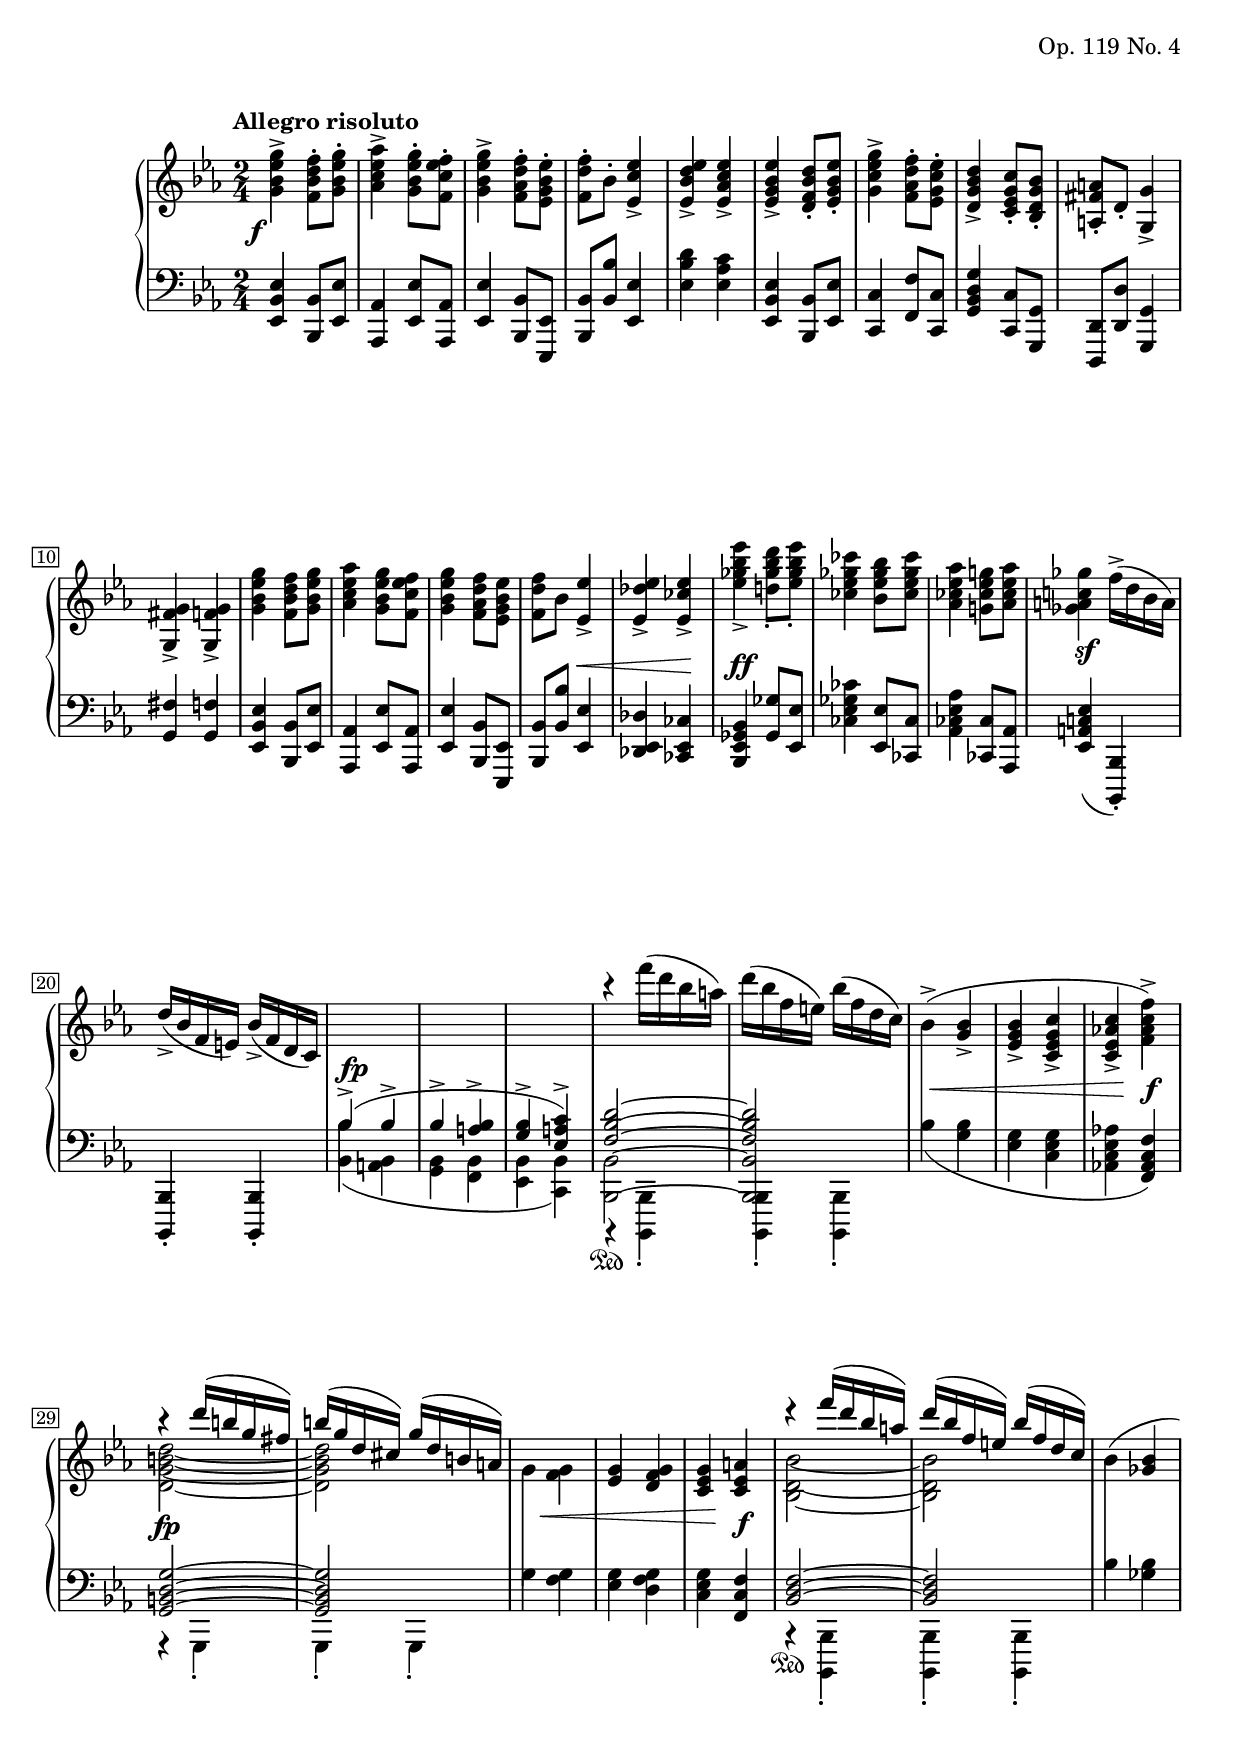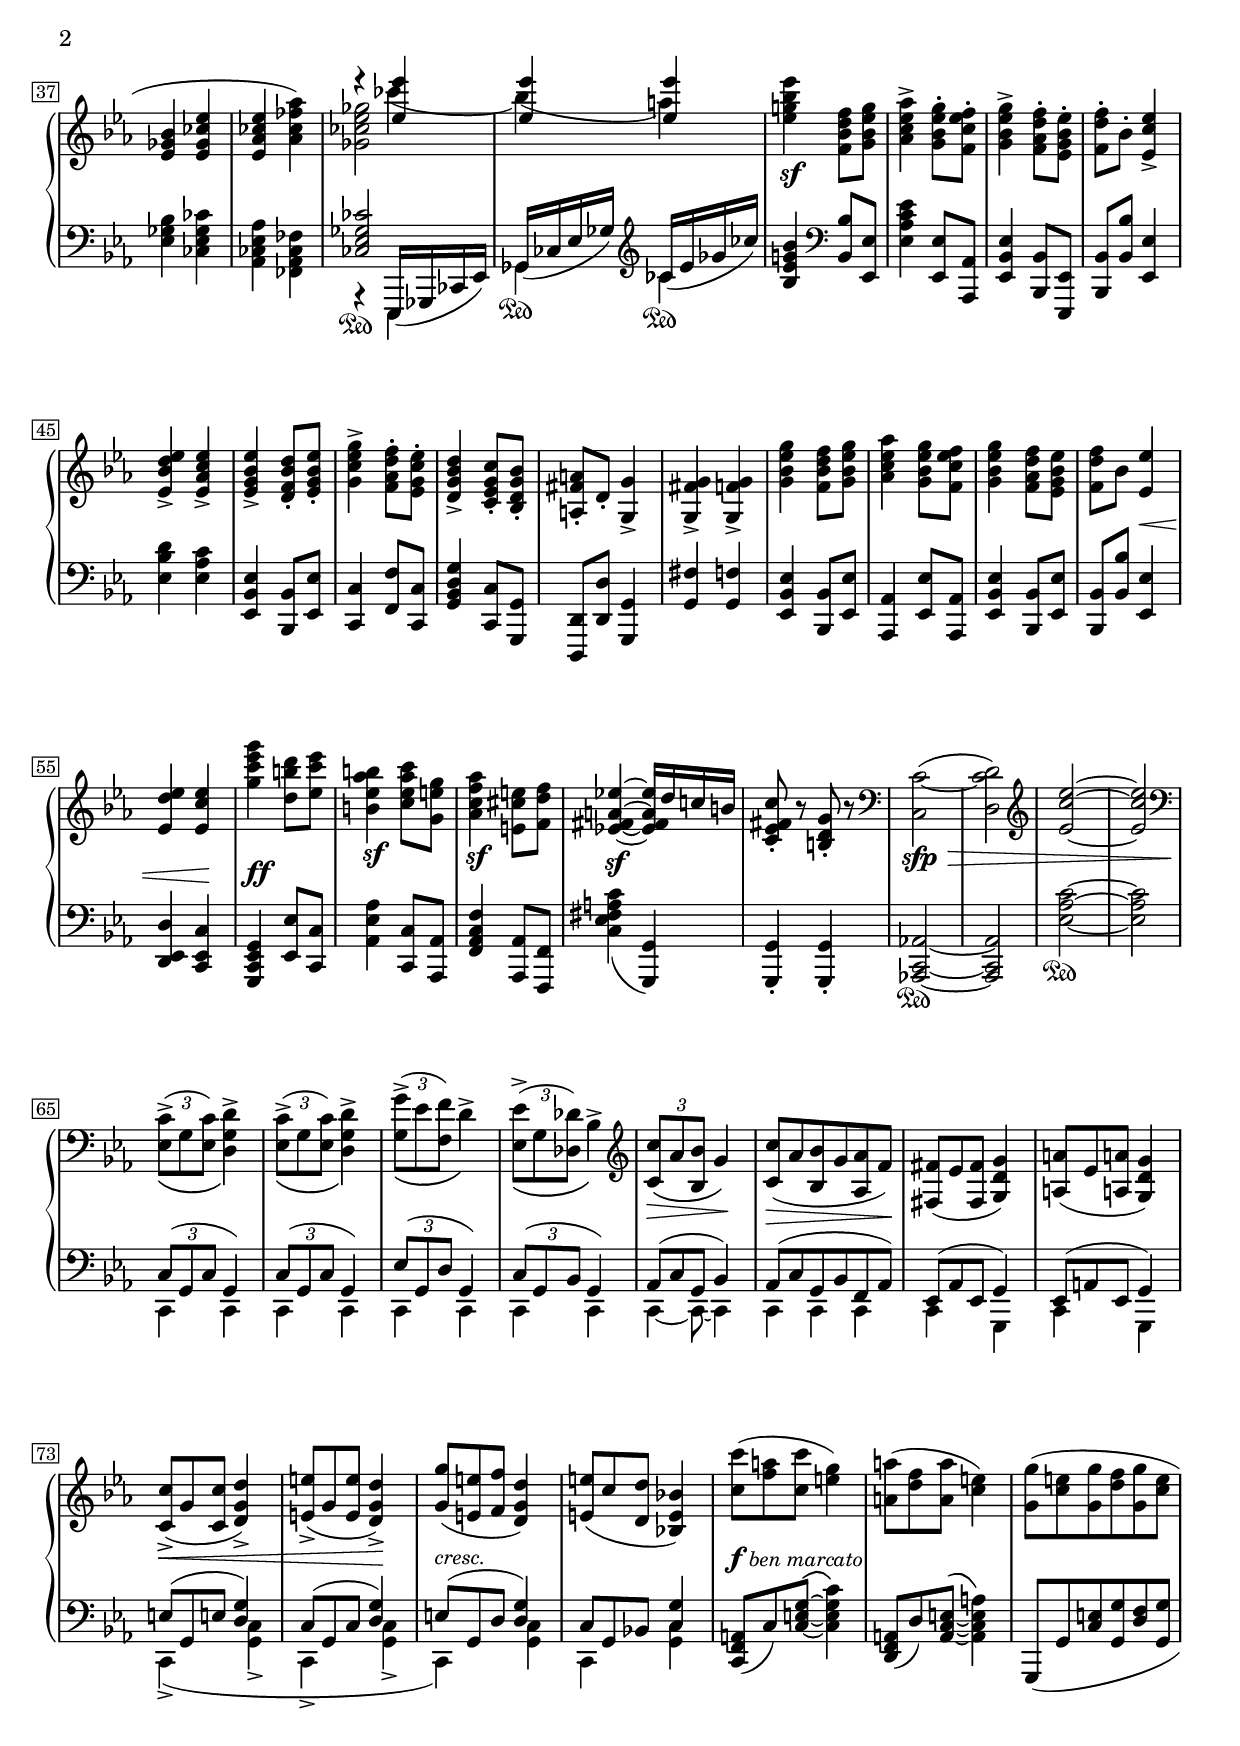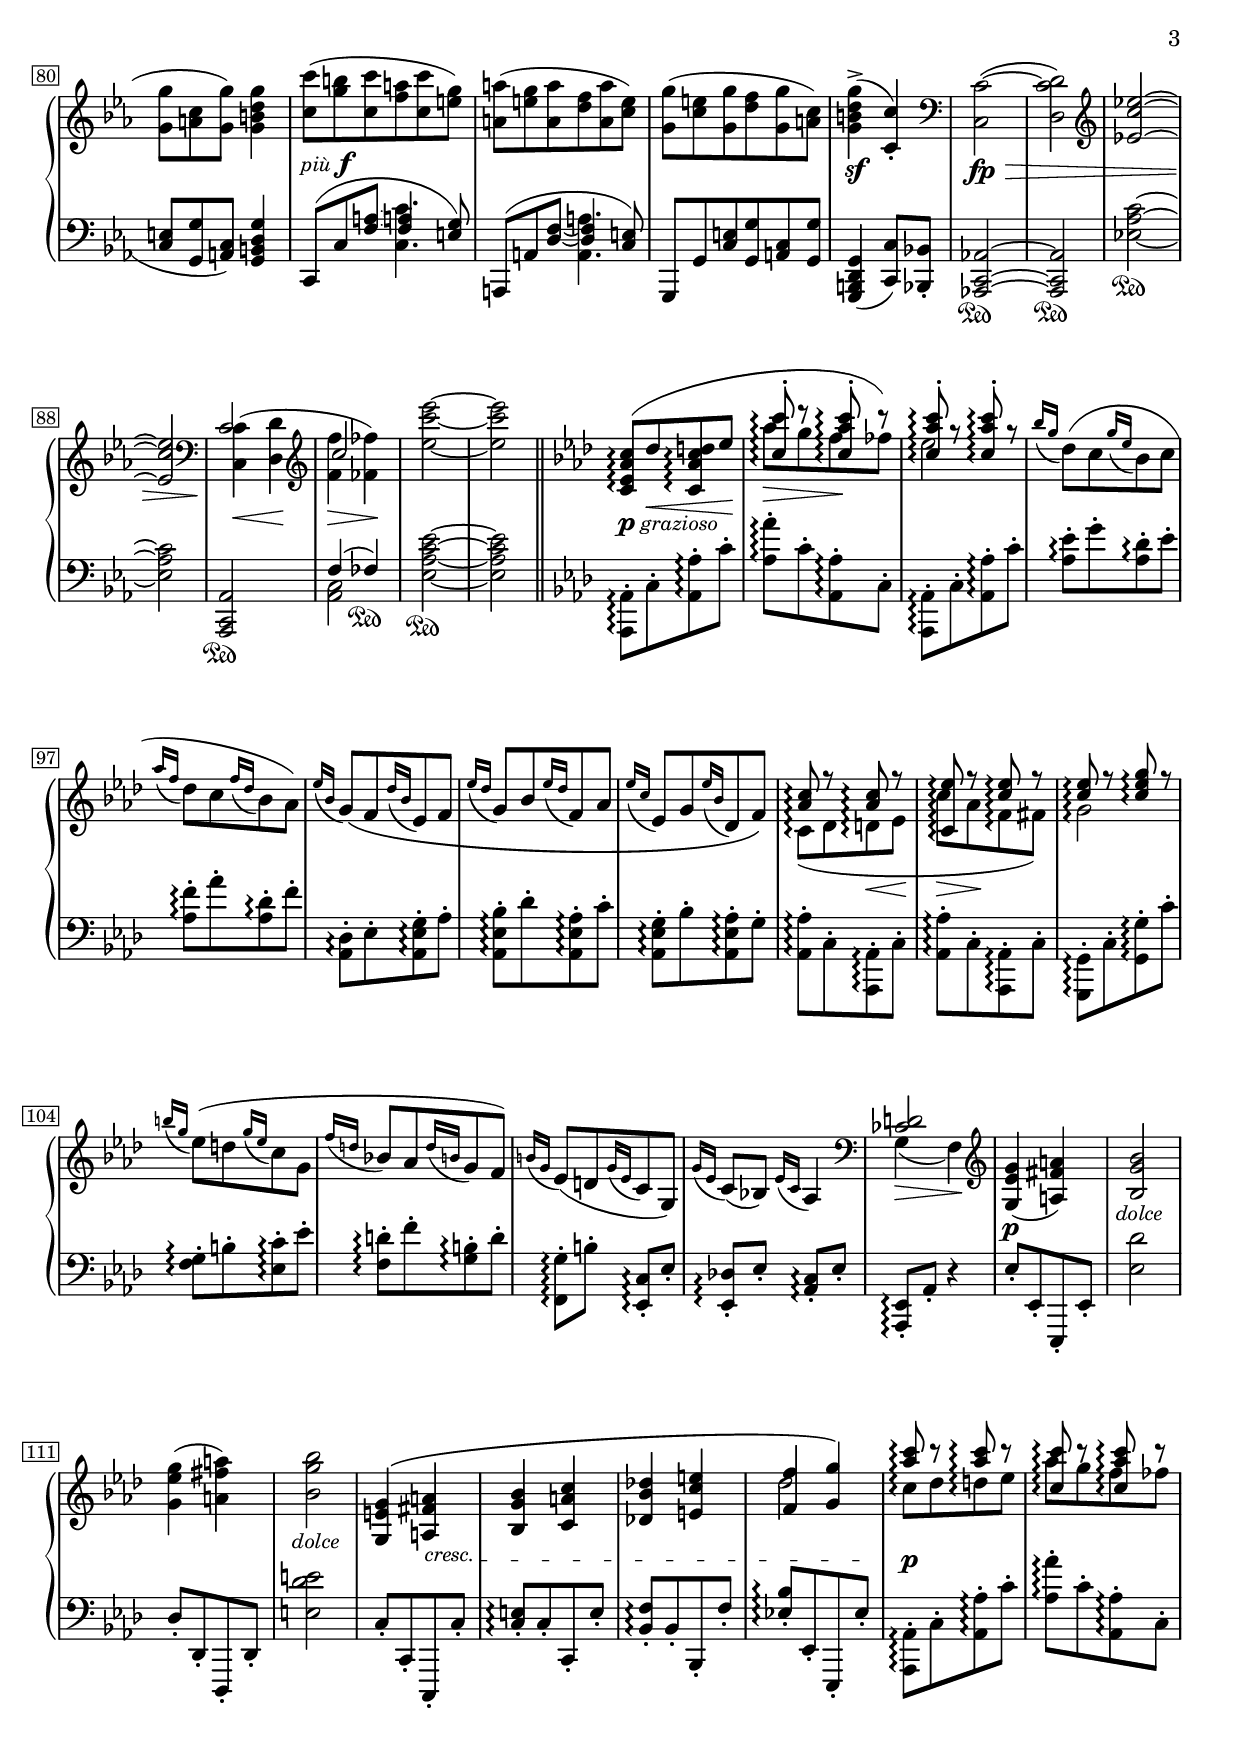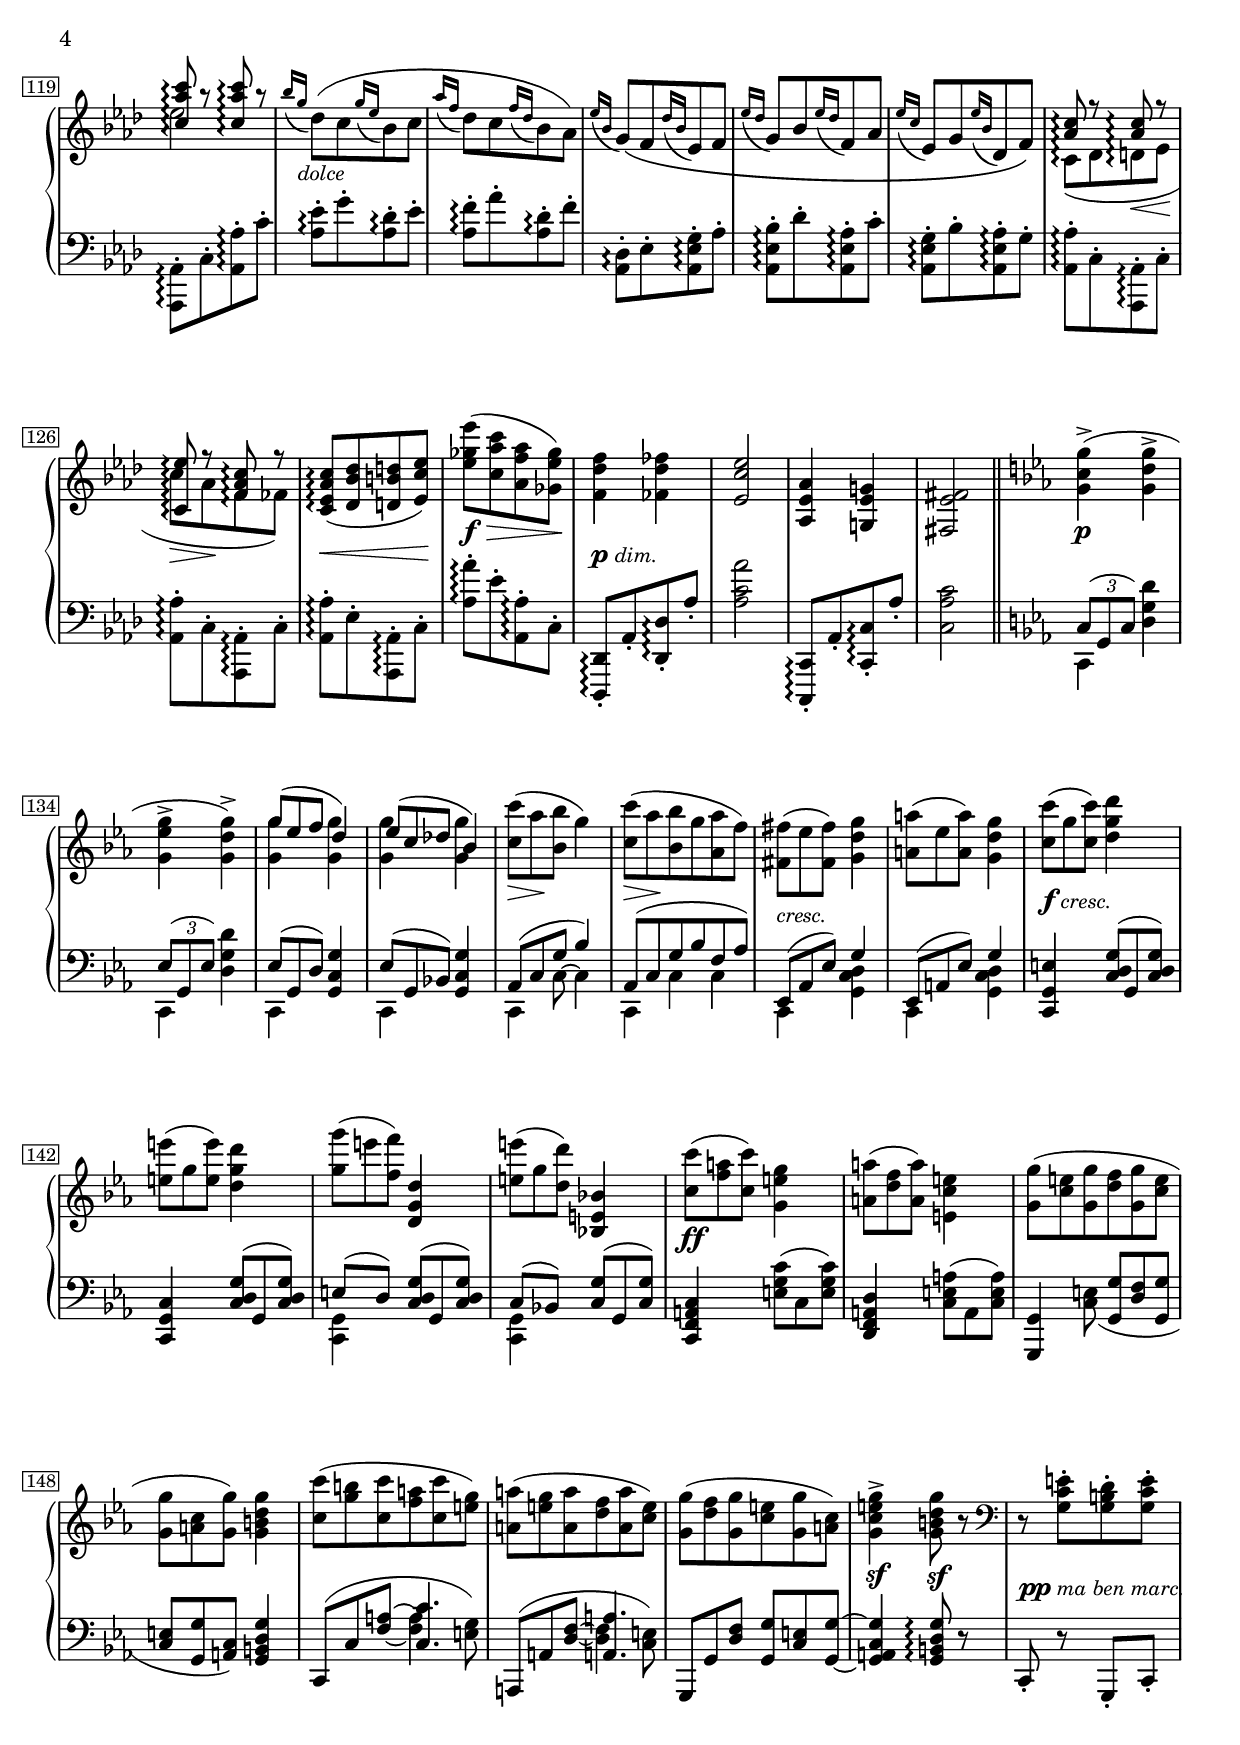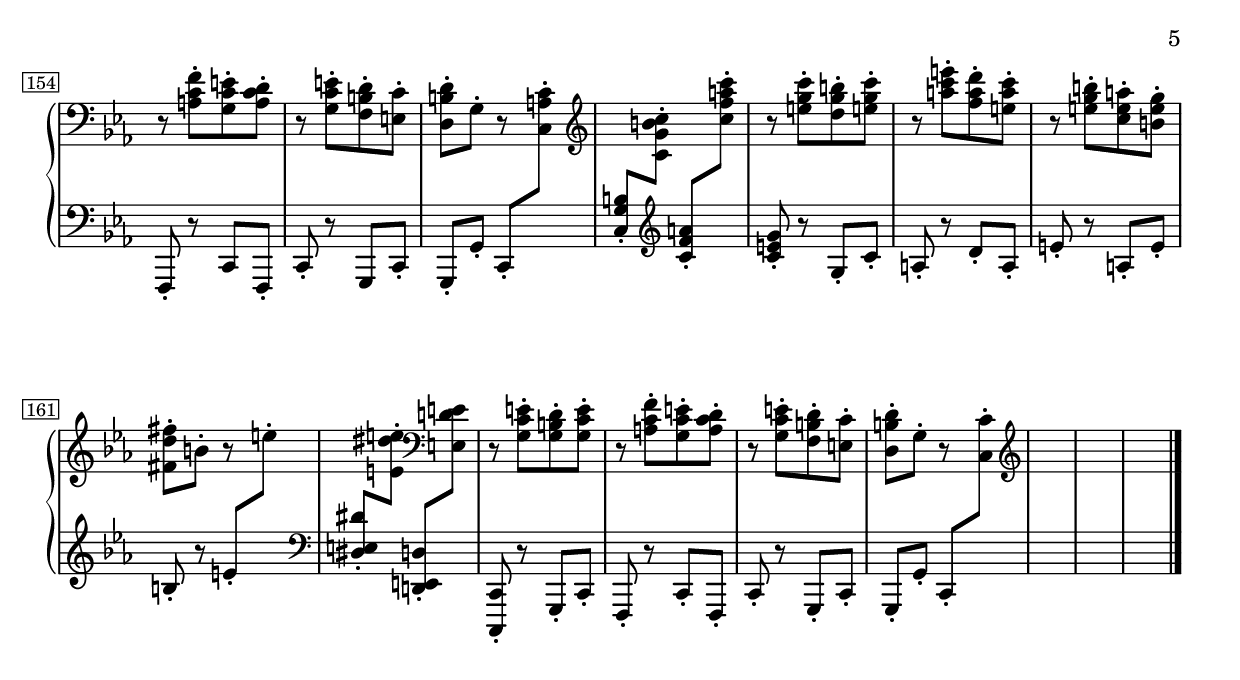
Global = {
  \key ees \major
  \time 2/4
  \include "../global.ly"
}

bottom = { \change Staff = "lower"\stemUp }
top = { \change Staff = "upper"\stemDown }

Ped = \markup { \hspace #-1.5 \musicglyph #"pedal.Ped" }
cresc = { \override TextSpanner.bound-details.left.text = \markup { \small "cresc. " } }
dolce = \markup { \hspace #-1.3 \italic\small "dolce" }

Sopran = \context Voice = "one" \relative c'' {
  \voiceOne
  \override MultiMeasureRest.staff-position = #0
  \override Rest.staff-position = #0
  \slurNeutral\stemNeutral
  %1
  \tempo \markup { \bold Allegro risoluto }
  | <g bes ees g>4^> <f bes d f>8^.[ <g bes ees g>^.]
  | <aes c ees aes>4^> <g bes ees g>8^.[ <f c' ees f>^.]
  | <g bes ees g>4^> <f aes d f>8^.[ <ees g bes ees>^.]
  | <f d' f>8^.[ bes^.] <ees, c' ees>4_>
  %5
  | <ees bes' d ees>_> <ees aes c ees>_>
  | <ees g bes ees>4_> <d f bes d>8_.[ <ees g bes ees>_.]
  | <g c ees g>4^> <f aes d f>8^.[ <ees g c ees>^.]
  | <d g bes d>4_> <c ees g c>8_.[ <bes d g bes>_.]
  | <a! fis' a!>8_.[ d_.] <g, g'>4_>
  %10
  | <g fis' g>4_> <g f'! g>4_>
  | <g' bes ees g>4 <f bes d f>8[ <g bes ees g>]
  | <aes c ees aes>4 <g bes ees g>8[ <f c' ees f>]
  | <g bes ees g>4 <f aes d f>8[ <ees g bes ees>]
  | <f d' f>8[ bes]
    \once\override Hairpin.self-alignment-Y = #6
    <ees, ees'>4_>\<
  %15
  | <ees des' ees>4_> <ees ces' ees>_>\!
  | \once\override Staff.TextScript.extra-offset = #'(-0.5 . -2)
    <ees' ges bes ees>4_>_\markup { \dynamic ff }
    <d ges bes d>8_.[ <ees ges bes ees>_.]
  | <ces ees ges ces>4 <bes ees ges bes>8[ <ces ees ges ces>]
  | <aes ces ees aes>4 <g! ces ees g!>8[ <aes ces ees aes>]
  | <ges a! c! ges'>4\sf f'16^>[( d bes a])
  %20
  | d_>[( bes f e!]) bes'_>[( f d c])
  | s2
  | s2
  | s2
  | bes''4\rest f'16[( d bes a!])
  %25
  | d[( bes f e!]) bes'[( f d c])
  | \once\override Stem.cross-staff = ##t
    \once\override Stem.length = #22
    \once\override Stem.flag-style = #'no-flag
    bes4^>(<g bes>_>
  | <ees g bes>_> <c ees g c>_>
  | <c ees aes! c>_>
    \once\override Staff.TextScript.extra-offset = #'(0.2 . -2.7)
    <f aes c f>^>)_\markup { \dynamic f }
  | \stemUp\slurUp bes'4\rest d16[( b! g fis])
  %30
  | b![( g d cis]) g'[( d b! a!])
  | \once\override Stem.cross-staff = ##t
    \once\override Stem.length = #22
    \once\override Stem.flag-style = #'no-flag
    \stemDown g4 <f g>
  | \stemNeutral <ees g> <d f g>
  | <c ees g>
    \once\override Staff.TextScript.extra-offset = #'(0.2 . -1)
    <c ees a!>_\markup { \dynamic f }
  | \stemUp\slurUp d''4\rest f16[( d bes a!])
  %35
  | d[( bes f e!]) bes'[( f d c])
  | \stemDown
    \once\override Stem.cross-staff = ##t
    \once\override Stem.length = #22
    \once\override Stem.flag-style = #'no-flag
    bes4( \stemNeutral <ges bes>
  | <ees ges bes> <ees ges ces ees>
  | <ees aes ces ees> <aes ces fes aes>)
  | e''4\rest \stemUp <ees, ees'>4
  %40
  | <ees ees'>4 <ees ees'>
  | \stemDown <ees g! bes ees>_\sf <f, bes d f>8[ <g bes ees g>]
  | \stemNeutral <aes c ees aes>4^> <g bes ees g>8^.[ <f c' ees f>^.]
  | <g bes ees g>4^> <f aes d f>8^.[ <ees g bes ees>^.]
  | <f d' f>8^.[ bes^.] <ees, c' ees>4_>
  %45
  | <ees bes' d ees>_> <ees aes c ees>_>
  | <ees g bes ees>4_> <d f bes d>8_.[ <ees g bes ees>_.]
  | <g c ees g>4^> <f aes d f>8^.[ <ees g c ees>^.]
  | <d g bes d>4_> <c ees g c>8_.[ <bes d g bes>_.]
  | <a! fis' a!>8_.[ d_.] <g, g'>4_>
  %50
  | <g fis' g>4_> <g f'! g>4_>
  | <g' bes ees g>4 <f bes d f>8[ <g bes ees g>]
  | <aes c ees aes>4 <g bes ees g>8[ <f c' ees f>]
  | <g bes ees g>4 <f aes d f>8[ <ees g bes ees>]
  | <f d' f>8[ bes]
    \once\override Hairpin.self-alignment-Y = #6
    <ees, ees'>4\<
  %55
  | <ees d' ees> <ees c' ees>\!
  | \once\override Staff.TextScript.extra-offset = #'(-0.2 . -2.5)
    <g' c ees g>_\markup { \dynamic ff }
    <d b'! d>8[ <ees c' ees>]
  | <b! ees aes b!>4\sf <c ees aes c>8[ <g e'! g>]
  | <aes c f aes>4\sf <e! cis' e!>8[ <f d' f>]
  | <ees_~ fis_~ a!~ ees'~>4\sf q16[ d' c b!]
  %60
  | <c, ees fis c'>8_. r <b! d g>_. r
    \clef bass
  | <c, c'_~>2\sfp(\>
  | <d c' d>)
  | \clef treble
    <ees'_~ c'~ ees~>
  | q
    \clef bass
  %65
  | \slurNeutral\phrasingSlurDown
    \tuplet 3/2 { <ees, c'>8^>\!\(( g <ees c'>) } <d g d'>4^>\)
  | \tuplet 3/2 { <ees c'>8^>\(( g <ees c'>) } <d g d'>4^>\)
  | \tuplet 3/2 { <g g'>8^>\(( ees' <f, f'>) } d'4^>\)
  | \tuplet 3/2 { <ees, ees'>8^>\(( g <des des'>) } bes'4^>\)
    \clef treble
  | \tuplet 3/2 { <c c'>8\>\( aes' <bes, bes'> } g'4\)\!
  %70
  | \omit TupletBracket \omit TupletNumber
    \tuplet 6/4 { <c, c'>8[(\> aes' <bes, bes'> g' <aes, aes'> f'])\! }
  | \tuplet 3/2 { <fis, fis'>( ees' <fis, fis'> } <g d' g>4)
  | \tuplet 3/2 { <a! a'!>8( ees' <a,! a'!> } <g d' g>4)
  | \tuplet 3/2 { <c c'>8_>(\< g' <c, c'> } <d g d'>4_>)
  | \tuplet 3/2 { <e! e'!>8_>( g <e e'> } <d g d'>4_>)\!
  %75
  | \stemUp
    \tuplet 3/2 { <g g'>8[( <e! e'!> <f f'>] } <d g d'>4)
  | \tuplet 3/2 { <e! e'!>8[( c' <d, d'>] } <bes! e bes'!>4)
  | \stemNeutral
    \tuplet 3/2 {
      \once\override Staff.TextScript.extra-offset = #'(-0.2 . -2)
      <c' c'>8[(_\markup {
      \dynamic f \italic\small "ben marcato"
    } <f a!> <c c'>] } <e! g>4)
  | \tuplet 3/2 { <a,! a'!>8[( <d f> <a a'>] } <c e!>4)
  | \tuplet 6/4 { <g g'>8[( <c e!> <g g'> <d' f> <g, g'> <c e>] }
  %80
  | \tuplet 3/2 { <g g'>[ <a! c> <g g'>]) } <g b! d g>4
  | \tuplet 6/4 {
      \once\override Staff.TextScript.extra-offset = #'(-0.2 . -0.5)
      <c c'>8[(_\markup {
      \italic\small "più" \dynamic f
    }
    <g' b!> <c, c'> <f a!> <c c'> <e! g>]) }
  | \tuplet 6/4 { <a,! a'!>8[( <e'! g> <a, a'> <d f> <a a'> <c e>]) }
  | \tuplet 6/4 { <g g'>8[( <c e!> <g g'> <d' f> <g, g'> <a! c>]) }
  | <g b! d g>4^>(\sf <c, c'>_.)
    \clef bass
  %85
  | <c, c'~>2\fp(\>
  | <d c' d>)
    \clef treble
  | <ees'!~ c'~ ees!~>
  | q
    \clef bass
  | \stemUp c\!
    \clef treble
  %90
  | c'
  | \stemDown <ees_~ c'_~ ees~>
  | q
    \key aes \major
    %\break
  | \stemUp
    \once\shape #'((0 . 0) (0 . 1) (0 . 1.5) (0 . -2)) Slur
    <c, ees aes c>8[^(_\markup {
      \dynamic p \italic\small "grazioso"
    }
    \arpeggio des'\< <c, aes' c d!>\arpeggio ees']\!
  | \once\override NoteColumn.force-hshift = #0.5 <c c'>^. d'\rest
    \once\override NoteColumn.force-hshift = #0.5 <c, aes' c>^. c'\rest)
  %95
  | <c, aes' c>^. g'\rest
    \once\override Arpeggio.positions = #'(-0.2 . 4)
    <c, aes' c>^.\arpeggio g'\rest
  | \slurDown \acciaccatura { \stemUp bes16 g } \stemDown des8[^( c
    \acciaccatura { \stemUp g'16 ees } \stemDown bes8 c]
  | \acciaccatura { \stemUp aes'16 f } \stemDown des8[ c
    \acciaccatura { \stemUp f16 des } \stemDown bes8 aes])
  | \stemUp
    \acciaccatura { \stemUp ees'16 bes }
    \once\shape #'((0.3 . 0) (0 . -1) (0 . -1.5) (0 . 0)) PhrasingSlur
    g8[_\( f \acciaccatura { \stemUp des'16 bes } ees,8 f]
  | \acciaccatura { \stemUp ees'16 des } g,8[ bes \acciaccatura { \stemUp ees16 des } f,8 aes]
  %100
  | \acciaccatura { \stemUp ees'16 c } ees,8[ g \acciaccatura { \stemUp ees'16 bes } des,8 f]\)
  | <aes c>8 f'\rest <aes, c> f'\rest
  | \once\override Arpeggio.positions = #'(-3.8 . 1.8)
    <c, ees'>\arpeggio f'\rest
    \once\override Arpeggio.positions = #'(-2.8 . 1.8)
    <c ees>\arpeggio f\rest
  | <c ees> f\rest
    \once\override Arpeggio.positions = #'(-0.3 . 2.6)
    <c ees g>\arpeggio f\rest
  | \stemDown \acciaccatura { \stemUp b16 g } \stemDown ees8[^( d!
    \acciaccatura { \stemUp g16 ees } \stemDown c8 g]
  %105
  | \acciaccatura { \stemUp f'16 d! } bes!8[ aes \acciaccatura { \stemUp d16 b! } g8 f])
  | \acciaccatura { \stemUp b!16 g } ees8[( d! \acciaccatura { \stemUp g16 ees } c8 g])
  | \acciaccatura { \stemUp g'16 ees } c8( bes) \acciaccatura { \stemUp ees16 c } aes4
    \clef bass
  | <ces d!>2
    \clef treble
  | \stemNeutral\slurNeutral\phrasingSlurNeutral
    <g ees' g>4\p( <a! fis' a!>)
  %110
  | <bes g' bes>2_\dolce
  | <g' ees' g>4( <a! fis' a!>)
  | <bes g' bes>2_\dolce
  | <g, e'! g>4^\( <a! fis' a!>
  | <bes g' bes> <c a'! c>
  %115
  | <des! bes' des!> <e! c' e!>
  | \stemUp <f f'> <g g'>\)
  | <aes' c>8 c\rest <aes c> c\rest
  | <c, c'> c'\rest <c, aes' c> c'\rest
  | \once\override Arpeggio.positions = #'(-0.5 . 4.5)
    <c, aes' c>\arpeggio a'\rest
    \once\override Arpeggio.positions = #'(-0.5 . 4.5)
    <c, aes' c>\arpeggio a'\rest
  %120
  | \slurDown \acciaccatura { \stemUp bes16 g } \stemDown des8[^(_\dolce c
    \acciaccatura { \stemUp g'16 ees } \stemDown bes8 c]
  | \acciaccatura { \stemUp aes'16 f } \stemDown des8[ c
    \acciaccatura { \stemUp f16 des } \stemDown bes8 aes])
  | \stemUp
    \acciaccatura { \stemUp ees'16 bes }
    \once\shape #'((0.3 . 0) (0 . -1) (0 . -1.5) (0 . 0)) PhrasingSlur
    g8[_\( f \acciaccatura { \stemUp des'16 bes } ees,8 f]
  | \acciaccatura { \stemUp ees'16 des } g,8[ bes \acciaccatura { \stemUp ees16 des } f,8 aes]
  | \acciaccatura { \stemUp ees'16 c } ees,8[ g \acciaccatura { \stemUp ees'16 bes } des,8 f]\)
  %125
  | \once\override Arpeggio.positions = #'(-3.5 . 1.5)
    <aes c>8\arpeggio f'\rest
    \once\override Arpeggio.positions = #'(-3.5 . 1.0)
    <aes, c>\arpeggio f'\rest
  | \once\override Arpeggio.positions = #'(-3.8 . 1.8)
    <c, ees'>\arpeggio f'\rest
    \once\override Arpeggio.positions = #'(-2.5 . 1.5)
    <f, aes c>\arpeggio f'\rest
  | s2*8
  %135
  | \stemUp\slurUp \tuplet 3/2 { g8( ees f } d4)
  | \tuplet 3/2 {
      \once\override NoteColumn.force-hshift = #0.3 ees8( c des
    }
    \once\override NoteColumn.force-hshift = #0.4 bes4)
  | \stemDown \tuplet 3/2 { <c c'>8(\> aes'\! <bes, bes'> } g'4)
  | \tuplet 6/4 { <c, c'>8[(\> aes'\! <bes, bes'> g' <aes, aes'> f')] }
  | \tuplet 3/2 {
      \once\override Staff.TextScript.extra-offset = #'(0 . -1)
      <fis, fis'>(_\markup {
        \italic\small "cresc."
      }
      ees' <fis, fis'>)
    }
    <g d' g>4
  %140
  | \tuplet 3/2 { <a a'>8( ees' <a, a'>) } <g d' g>4
  | \tuplet 3/2 {
      \once\override Staff.TextScript.extra-offset = #'(0 . -1)
      <c c'>8(_\markup {
        \dynamic f \italic\small "cresc."
      }
      g' <c, c'>)
    }
    <d g d'>4
  | \tuplet 3/2 { <e! e'!>8( g <e e'>) } <d g d'>4
  | \tuplet 3/2 { <g g'>8( e'! <f, f'>) } \stemUp <d, g d'>4
  | \stemDown \tuplet 3/2 { <e'! e'!>8( g <d d'>) } \stemUp <bes,! e! bes'!>4
  %145
  | \stemDown \tuplet 3/2 { <c' c'>8(\ff <f a!> <c c'>) } <g e'! g>4
  | \tuplet 3/2 { <a! a'!>8( <d f> <a a'>) } <e! c' e!>4
  | \tuplet 6/4 { <g g'>8[( <c e!> <g g'> <d' f> <g, g'> <c e>] }
  | \tuplet 3/2 { <g g'> <a! c> <g g'>) } <g b! d g>4
  | \tuplet 6/4 { <c c'>8[( <g' b!> <c, c'> <f a!> <c c'> <e g>]) }
  %150
  | \tuplet 6/4 { <a,! a'!>8[( <e'! g> <a, a'> <d f> <a a'> <c e>]) }
  | \tuplet 6/4 { <g g'>8[( <d' f> <g, g'> <c e!> <g g'> <a! c>]) }
  | <g c e! g>4^>\sf <g b! d g>8\sf r
    \clef bass
  | \once\override Staff.TextScript.extra-offset = #'(0.3 . -3)
    r8_\markup {
      \dynamic pp \italic\small "ma ben marc."
    }
    <g, c e!>^.[ <g b d>^. <g c e>^.]
  | r8 <a c f>^.[ <g c e!>^. <a c d>^.]
  %155
  | r8 <g c e!>^.[ <f b! d>^. <e! c'>^.]
  | <d b'! d>^.[ g^.] r s \clef treble
  | s2
  | r8 <e''! g c>^.[ <d g b!>^. <e! g c>^.]
  | r <a! c e!>^.[ <f a d>^. <e! a c>^.]
  %160
  | r <e! g b!>^.[ <c e a!>^. <b! e g>^.]
  | <fis d' fis>^. b!^. r s
  | s2
  | r8 <g, c e!>^.[ <g b! d>^. <g c e>^.]
  | r <a! c f>^.[ <g c e!>^. <a c d>^.]
  %165
  | r <g c e!>^.[ <f b! d>^. <e! c'>^.]
  | <d b'! d>^.[ g^.] r s
  | \clef treble
    s2
  | s2
  | s2

  \fine
}

Alto = \context Voice = "two" \relative c' {
  \voiceTwo
  \override MultiMeasureRest.staff-position = #0
  \override Rest.staff-position = #0
  %1
  | s2*23
  %24
  | \bottom <f, bes d>2^~ q
  | s2*3
  | \top <d' g b! d>2~\fp
  %30
  | q
  | s2*3
  | <bes d bes'>2~
  %35
  | q
  | s2*3
  | <ges' ces ees ges>2*1/2
    \once\shape #'((0 . 0) (0 . 0.4) (0 . 0.2) (0 . 0)) Slur
    ces'4(
  %40
  | \once\shape #'((0.2 . 0.4) (0 . 1.2) (0 . 0.4) (0 . 0)) Slur
    bes)( a!)
  | s2*48
  %89
  | \once\override Hairpin.Y-offset = #-3.5
    <c,,, c'>4\<^( <d d'>\!
  | <f' f'>\> <fes fes'>\!)
  | s2*3
  | \once\override Arpeggio.positions = #'(-0.5 . 4)
    aes'8\arpeggio[\> g
    \once\override Arpeggio.positions = #'(-0.2 . 4)
    f\arpeggio\! fes]
  %95
  | \once\override Arpeggio.positions = #'(-0.2 . 4)
    ees2\arpeggio
  | s2*5
  %101
  | \once\override Arpeggio.positions = #'(-3.5 . 1.5)
    c,8[\arpeggio( des
    \once\override Arpeggio.positions = #'(-3.5 . 1.5)
    d!\arpeggio\< ees]\!
  | c'[\> aes\! f fis])
  | \once\override Arpeggio.positions = #'(-2 . 1.5)
    g2\arpeggio
  | s2*4
  | g,4(\> f)\!
  | s2*7
  %116
  | des''2
  | \once\override Arpeggio.positions = #'(0 . 4.5)
    \once\override Staff.TextScript.extra-offset = #'(0 . -3)
    c8\arpeggio[_\markup { \dynamic p } des
    \once\override Arpeggio.positions = #'(0 . 4.5)
    d!\arpeggio ees]
  | \once\override Arpeggio.positions = #'(0 . 4.5)
    aes\arpeggio[ g
    \once\override Arpeggio.positions = #'(0 . 4.5)
    f\arpeggio fes]
  | ees2
  %120
  | s2*5
  %125
  | c,8[( des d!\< ees]\!
  | c'[\> aes\! f fes])
  | \stemUp
    \once\override Hairpin.Y-offset = #-5
    <c ees aes c>\arpeggio[(\< <des bes' des> <d! b'! d!> <ees c' ees>])\!
  | \stemDown <ees' ges ees'>[^(\f\> <c aes' c> <aes f' aes> <ges ees' ges>])\!
  | \once\override Staff.TextScript.extra-offset = #'(0 . -2)
    <f des' f>4_\markup { \dynamic p \italic\small "dim." }
    <fes des' fes>
  %130
  | \stemUp <ees c' ees>2
  | <aes, ees' aes>4 <g! ees' g!>
  | <fis ees' fis>2
    \bar "||"
    \key ees \major
  | \stemDown <g' c g'>4^>^(\p <g d' g>^>
  | <g ees' g>^> <g d' g>^>)
  %135
  | \omit TupletBracket \omit TupletNumber
    <g g'> q
  | q q

}

Tenor = \context Voice = "three" \relative c {
  \voiceThree
  \override MultiMeasureRest.staff-position = #0
  \override Rest.staff-position = #0
  %1
  | s2*20
  %21
  | bes'4^>( bes^>
  | bes^> <a! bes>^>
  | <g bes>^> <ees a! c>^>)
  | \stemDown <bes, bes'>2~
  %25
  | \once\override Stem.length = #10
    \stemUp \once\override NoteColumn.force-hshift = #0
    <bes bes'>2
  | \stemDown
    bes''4_( <g bes>
  | \stemNeutral <ees g> <c ees g>
  | <aes! c ees aes!> <f aes c f>)
  | \stemUp <g b! d g>2~
  %30
  | q
  | \stemDown g'4 <f g>
  | <ees g> <d f g>
  | <c ees g> \stemUp <f, c' f>
  | <bes d f>2~
  %35
  | q
  | \stemDown bes'4 <ges bes>
  | <ees ges bes> <ces ees ges ces>
  | <aes ces ees aes> <fes aes ces fes>
  | \stemUp\slurDown <ces' ees ges ces>2*1/2 ees,,16[( ges ces ees])
  %40
  | ges16[( ces ees ges]) \clef treble ces16[( ees ges ces])
  | s2*24
  %65
  | \slurUp \tuplet 3/2 { c,,8( g c } g4)
  | \tuplet 3/2 { c8( g c } g4)
  | \tuplet 3/2 { ees'8( g, d' } g,4)
  | \tuplet 3/2 { c8( g bes } g4)
  | \omit TupletBracket \omit TupletNumber
    \tuplet 3/2 { aes8( c g } bes4)
  %70
  | \tuplet 6/4 { aes8([ c g bes f aes)] }
  | \tuplet 3/2 { ees8( aes ees } g4)
  | \tuplet 3/2 { ees8( a! ees } g4)
  | \tuplet 3/2 { e'!8( g, e'! } <g d>4)
  | \tuplet 3/2 { c,8( g c } <g' d>4)
  %75
  | \tuplet 3/2 { e!8(^\markup { \italic\small "cresc." } g, d' } <g d>4)
  | \tuplet 3/2 { c,8 g bes! } <c g'>4
  | s2*4
  %81
  | \tuplet 6/4 {
      c,8( c' <f a!>~
      \once\override NoteColumn.force-hshift = #0.1 <f a!>4
      <e! g>8)
    }
  | \tuplet 6/4 {
      a,,!8( a'! <d_~ f_~>
      \once\override NoteColumn.force-hshift = #0.1 <d f>4
      <c e!>8)
    }
  | s2*7
  % 90
  | f4( fes)_\Ped
  | s2*42
  %133
  | \once\undo\omit TupletNumber
    \tuplet 3/2 { c8( g c) } s4
  | \once \undo \omit TupletNumber
    \tuplet 3/2 { ees8( g, ees') } s4
  %135
  | \tuplet 3/2 { ees8( g, d') } s4
  | \tuplet 3/2 { ees8( g, bes!) } s4
  | \tuplet 3/2 { aes8( c g' } bes4)
  | \tuplet 6/4 { aes,8[( c g' bes f aes]) }
  | \tuplet 3/2 { ees,8( aes ees') } g4
  %140
  | \tuplet 3/2 { ees,8( a! ees') } g4
  | \slurUp s4 \tuplet 3/2 { <c, d g>8( g <c d g>) }
  | s4 \tuplet 3/2 { <c d g>8( g <c d g>) }
  | e![( d]) \tuplet 3/2 { <c d g>8( g <c d g>) }
  | c[( bes!]) \tuplet 3/2 { <c g'>( g <c g'>) }
  %145
  | s2*4
  | s4 \tuplet 3/2 { \once\override NoteColumn.force-hshift = #0.4 <c c'>4. }
  | s4 \tuplet 3/2 { \once\override NoteColumn.force-hshift = #0.4 <a! a'!>4. }

}

Bass = \context Voice = "four" \relative c {
  \voiceFour
  \override MultiMeasureRest.staff-position = #0
  \override Rest.staff-position = #0
  \stemNeutral
  \omit TupletBracket
  %1
  | <ees, bes' ees>4 <bes bes'>8[ <ees ees'>]
  | <aes, aes'>4 <ees' ees'>8[ <aes, aes'>]
  | <ees' ees'>4 <bes bes'>8[ <ees, ees'>]
  | <bes' bes'>8[ <bes' bes'>] <ees, ees'>4
  %5
  | <ees' bes' d> <ees aes c>
  | <ees, bes' ees>4 <bes bes'>8[ <ees ees'>]
  | <c c'>4 <f f'>8[ <c c'>]
  | <g' bes d g>4 <c, c'>8[ <g g'>]
  | <d d'>8[ <d' d'>] <g, g'>4
  %10
  | <g' fis'>4 <g f'!>
  | <ees bes' ees>4 <bes bes'>8[ <ees ees'>]
  | <aes, aes'>4 <ees' ees'>8[ <aes, aes'>]
  | <ees' ees'>4 <bes bes'>8[ <ees, ees'>]
  | <bes' bes'>8[ <bes' bes'>] <ees, ees'>4
  %15
  | <des ees des'> <ces ees ces'>
  | <bes ees ges bes>4 <ges' ges'>8[ <ees ees'>]
  | <ces' ees ges ces>4 <ees, ees'>8[ <ces ces'>]
  | <aes' ces ees aes>4 <ces, ces'>8[ <aes aes'>]
  | <ees' a! c! ees>4( <bes, bes'>_.)
  %20
  | <bes bes'>_. <bes bes'>_.
  | <bes'' bes'>(^\markup { \hspace #0.1 \dynamic fp } \stemDown <a! bes>
  | <g bes> <f bes>
  | <ees bes'> <c bes'>)
  | \tweak X-offset #0.2 bes,\rest_\Ped
    <bes bes'>_.
  %25
  | \once\override NoteColumn.force-hshift = #1 <bes bes'>_.
    <bes bes'>_.
  | s2*3
  | g'4\rest g_.
  %30
  | g_. g_.
  | s2
  | s2
  | s2
  | bes4\rest_\Ped <bes, bes'>_.
  %35
  | q_. q_.
  | s2
  | s2
  | s2
  | a'4\rest_\Ped ees
  %40
  | ges'_\Ped ces'_\Ped
  | \stemUp <bes ees g! bes> \clef bass <bes, bes'>8[ <ees, ees'>]
  | \stemNeutral <ees' aes c ees>4 <ees, ees'>8[ <aes, aes'>]
  | <ees' bes' ees>4 <bes bes'>8[ <ees, ees'>]
  | <bes' bes'>8[ <bes' bes'>] <ees, ees'>4
  %45
  | <ees' bes' d> <ees aes c>
  | <ees, bes' ees>4 <bes bes'>8[ <ees ees'>]
  | <c c'>4 <f f'>8[ <c c'>]
  | <g' bes d g>4 <c, c'>8[ <g g'>]
  | <d d'>8[ <d' d'>] <g, g'>4
  %50
  | <g' fis'>4 <g f'!>
  | <ees bes' ees>4 <bes bes'>8[ <ees ees'>]
  | <aes, aes'>4 <ees' ees'>8[ <aes, aes'>]
  | <ees' bes' ees>4 <bes bes'>8[ <ees ees'>]
  | <bes bes'>8[ <bes' bes'>] <ees, ees'>4
  %55
  | <d ees d'> <c ees c'>
  | <g c ees g> <ees' ees'>8[ <c c'>]
  | <aes' ees' aes>4 <c, c'>8[ <aes aes'>]
  | <f' aes c f>4 <aes, aes'>8[ <f f'>]
  | <c'' ees fis a! c>4( <g, g'>)
  %60
  | q_. q_.
  | <aes! c aes'!>2~_\Ped
  | q2
  | <ees''~ aes^~ c^~>_\Ped
  | q
  %65
  | \stemDown c,4 c
  | c c
  | c c
  | c c
  | \omit TupletNumber \tuplet 3/2 { c4~ 8~ } 4
  %70
  | \tuplet 6/4 { c c c }
  | c4 g
  | c g
  | c_>( <g' c>_>
  | c,_> <g' c>_>
  %75
  | c,) <g' c>
  | c, <g' c>
  | \stemNeutral\slurNeutral\phrasingSlurNeutral
    \tuplet 3/2 {
      <c, f a!>8( c')
      \once\shape #'((-0.8 . 1.6) (0 . 1.2) (0 . 1) (0 . 0)) PhrasingSlur
      <c~ e!~ g^~>\(
    }
    <c e g c>4\)
  | \tuplet 3/2 {
      <d, f a!>8( d')
      \once\shape #'((-0.8 . 2.8) (0 . 2.2) (0 . 1.6) (0 . 0.2)) PhrasingSlur
      <a~ c~ e!~>\(
    }
    <a c e a!>4\)
  | \tuplet 6/4 { g,8[( g' <c e!> <g g'> <d' f> <g, g'>] }
  %80
  | \tuplet 3/2 { <c e!>8 <g g'> <a! c>) } <g b! d g>4
  | s4 \tuplet 3/2 { <c c'>4. }
  | s4 \tuplet 3/2 { <a a'>4. }
  | \tuplet 6/4 { g,8[ g' <c e!> <g g'> <a c> <g g'>] }
  | <g, b! d g>4( <c c'>8)[ <bes bes'>_.]
  %85
  | <aes!^~ c^~ aes'!^~>2-\Ped
  | <aes c aes'>-\Ped
  | <ees''!~ aes^~ c^~>-\Ped
  | q
  | <aes,, c aes'>-\Ped
  %90
  | \stemDown <aes' c>2
  | <ees'~ aes~ c^~ ees^~>2-\Ped
  | <ees aes c ees>2
    \bar "||"
    \key aes \major
  | <aes,, aes'>8^.\arpeggio[ c'^. <aes aes'>^.\arpeggio c'^.]
  | <aes aes'>^.\arpeggio[ c^. <aes, aes'>^.\arpeggio c^.]
  %95
  | <aes, aes'>^.\arpeggio[ c'^. <aes aes'>^.\arpeggio c'^.]
  | <aes ees'>^.\arpeggio[ g'^. <aes, des>^.\arpeggio ees'^.]
  | <aes, f'>^.\arpeggio[ aes'^. <aes, des>^.\arpeggio f'^.]
  | <aes,, des>^.\arpeggio[ ees'^. <aes, ees' g>^.\arpeggio aes'^.]
  | <aes, ees' bes'>^.\arpeggio[ des'^. <aes, ees' aes>^.\arpeggio c'^.]
  %100
  | <aes, ees' g>^.\arpeggio[ bes'^. <aes, ees' aes>^.\arpeggio g'^.]
  | <aes, aes'>^.\arpeggio[ c^. <aes, aes'>^.\arpeggio c'^. ]
  | <aes aes'>^.\arpeggio[ c^. <aes, aes'>^.\arpeggio c'^. ]
  | <g, g'>^.\arpeggio[ c'^. <g g'>^.\arpeggio c'^.]
  | \once\override Arpeggio.positions = #'(0 . 3)
    <f, g>^.\arpeggio[ b!^.
    \once\override Arpeggio.positions = #'(-0.5 . 3.5)
    <ees, c'>^.\arpeggio ees'^.]
  %105
  | \once\override Arpeggio.positions = #'(0 . 3.5)
    <f, d'!>^.\arpeggio[ f'^.
    \once\override Arpeggio.positions = #'(0.5 . 3)
    <g, b!>^.\arpeggio d'^.]
  | \once\override Arpeggio.positions = #'(-3 . 2)
    <f,, g'>^.\arpeggio[ b'!^.]
    \stemUp
    \once\override Arpeggio.positions = #'(-3.5 . 0)
    <ees,, c'>_.\arpeggio[ ees'_.]
  | <ees, des'!>_.\arpeggio[ ees'_.]
    \once\override Arpeggio.positions = #'(-2.5 . 0)
    <aes, c>_.\arpeggio[ ees'_.]
  | \once\override Arpeggio.positions = #'(-6 . -2)
    <aes,, ees'>_.\arpeggio[ aes'_.] r4
  | \stemNeutral
    ees'8_.[ ees,_. ees,_. ees'_.]
  %110
  | <ees' des'>2
  | des8_.[ des,_. des,_. des'_.]
  | <e'! des' e!>2
  | c8_.[ c,_.\cresc c,_.\startTextSpan c''_.]
  | \once\override Arpeggio.positions = #'(-1.5 . 1.5)
    <c e!>8_.\arpeggio[ c_. c,_. e'_.]
  %115
  | \once\override Arpeggio.positions = #'(-1.5 . 1.5)
    <bes f'>8_.\arpeggio[ bes_. bes,_. f''_.]
  | \once\override Arpeggio.positions = #'(-0.5 . 3)
    <ees! bes'>8_.\arpeggio[ ees,_. ees,_. ees''_.]\stopTextSpan
  | \stemDown
    <aes,, aes'>^.\arpeggio[ c'^. <aes aes'>^.\arpeggio c'^.]
  | <aes aes'>^.\arpeggio[ c^. <aes, aes'>^.\arpeggio c^.]
  | <aes, aes'>^.\arpeggio[ c'^. <aes aes'>^.\arpeggio c'^.]
  %120
  | <aes ees'>^.\arpeggio[ g'^. <aes, des>^.\arpeggio ees'^.]
  | <aes, f'>^.\arpeggio[ aes'^. <aes, des>^.\arpeggio f'^.]
  | <aes,, des>^.\arpeggio[ ees'^. <aes, ees' g>^.\arpeggio aes'^.]
  | <aes, ees' bes'>^.\arpeggio[ des'^. <aes, ees' aes>^.\arpeggio c'^.]
  | <aes, ees' g>^.\arpeggio[ bes'^. <aes, ees' aes>^.\arpeggio g'^.]
  %125
  | <aes, aes'>^.\arpeggio[ c^. <aes, aes'>^.\arpeggio c'^. ]
  | <aes aes'>^.\arpeggio[ c^. <aes, aes'>^.\arpeggio c'^. ]
  | <aes aes'>^.\arpeggio[ ees'^. <aes,, aes'>^.\arpeggio c'^. ]
  | <aes' aes'>^.\arpeggio[ ees'^. <aes,, aes'>^.\arpeggio c^. ]
  | \stemUp <des,, des'>_.\arpeggio[ aes''_. <des, des'>_.\arpeggio aes''_.]
  %130
  | \stemDown <aes c aes'>2
  | \stemUp <c,,, c'>8_.\arpeggio[ aes''_. <c, c'>_.\arpeggio aes''_.]
  | \stemDown <c, aes' c>2
    \key ees \major
  | c,4 <d' g d'>
  | c,4 <d' g d'>
  %135
  | c,4 \stemUp <g' c g'>
  | \stemDown c,4 \stemUp <g' c g'>
  | \stemDown \tuplet 3/2 { c,4 c'8^~ } c4
  | \tuplet 6/4 { c,4 c' c }
  | c,4 <g' c d>
  %140
  | c,4 <g' c d>
  | \stemUp <c, g' e'!> s
  | <c g' c> s
  | \stemDown <c g'> s
  | <c g'> s
  %145
  | \stemNeutral <c f a! c>4 \tuplet 3/2 { <e'! g c>8( c <e g c>) }
  | <d, f a! d>4 \tuplet 3/2 { <c' e! a!>8( a <c e a>) }
  | \tuplet 3/2 { <g, g'>4 <c' e!>8_( } \tuplet 3/2 { <g g'> <d' f> <g, g'> }
  | \tuplet 3/2 { <c e!> <g g'> <a! c>) } <g b! d g>4
  | \tuplet 3/2 { c,8( c' <f_~ a!^~> } \tuplet 3/2 { q4 <e! g>8) }
  %150
  | \tuplet 3/2 { a,,!( a'! <d_~ f^~> } \tuplet 3/2 { q4 <c e!>8) }
  | \tuplet 3/2 { g, g' <d' f> } \tuplet 3/2 { <g, g'> <c e!> <g_~ g'^~> }
  | <g a! c g'>4 <g b! d g>8\arpeggio r
  | c,8_. r g_.[ c_.]
  | f,_. r c'[ f,_.]
  %155
  | c'_. r g[ c_.]
  | g_. g'_. c,_. \top <c' a'! c>^.
  | \bottom <c g' b!>_. \top <c' g' b! c>^. \bottom \clef treble <c f a!>_. \top <c' f a c>^.
  | \bottom <c, e! g>_. r g_. c_.
  | a!_. r d_.[ a_.]
  %160
  | e'!_. r a,!_. e'_.
  | b!_. r e!_.[ \top e'!^.]
  | \bottom
    \clef bass
    <dis,, e! dis'>_. \top <e'! dis' e!>^. \bottom <d,,! e! d'>_. \top \clef bass <e'! d'! e!>
  | \bottom
    <c,, c'>_. r g'_.[ c_.]
  | f,_. r c'_.[ f,_.]
  %165
  | c'_. r g_.[ c_.]
  | g_.[ g'_.] c,_.[ \top <c' c'>^.]
  | s2
  | s2
  | s2
    \bottom

  \fine
}

centerDynamics = {
  %1
  | s4-\markup { \hspace #-2 \dynamic f } s2.
  | s2*23
  %26
  | s32 s32
    \once\override Hairpin.self-alignment-Y = #8
    s8.\< s4
  | s2
  | s8 s8\! s8 s8
  | s2
  %30
  | s2
  | s8
    \once\override Hairpin.self-alignment-Y = #6
    s8\< s4
  | s2
  | s8 s8\! s8 s8

}

\score {
  \new PianoStaff
  <<
    \accidentalStyle Score.piano
    \context Staff = "upper" <<
      \set Staff.midiInstrument = #"acoustic grand"
      \Global
      \clef treble
      \Sopran
      \Alto
    >>
    \context Dynamics <<
      \Global \centerDynamics
    >>
    \context Staff = "lower" <<
      \set Staff.midiInstrument = #"acoustic grand"
      \Global
      \clef bass
      \Tenor
      \Bass
    >>
  >>
  \header {
    composer = "Johannes Brahsm"
    opus = "Op. 119 No. 4"
    title = \markup { "Rapsodie Es-Dur" }
    %subtitle = \markup { "Op. 119, No 4" }
  }
  \layout {
    \context {
      \PianoStaff
      % More space between staves in the same PianoStaff
      %\override StaffGrouper.staff-staff-spacing.minimum-distance = 12
      \override TextScript.font-shape = #'italic
    }
  }
  \midi {
    \tempo 4 = 100
  }
}
